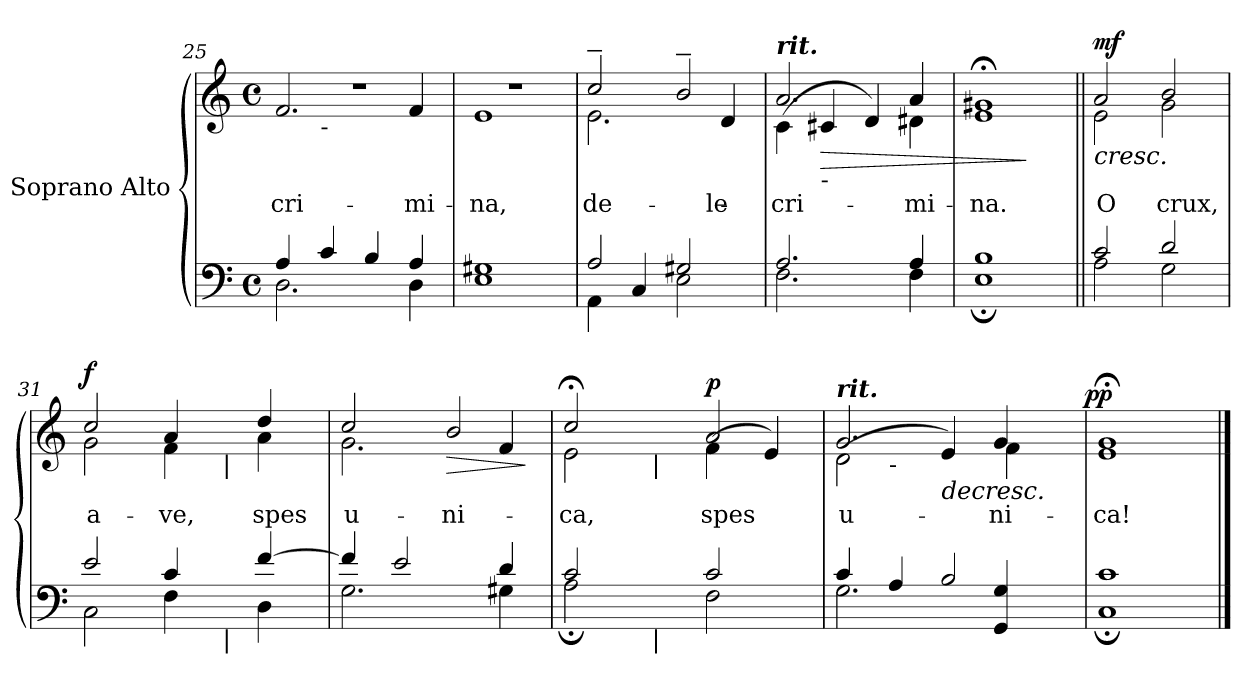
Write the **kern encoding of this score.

**kern	**kern	**text	**dynam
*part1	*part1	*part1	*part1
*staff2	*staff1	*staff1	*staff1/2
*I"Soprano Alto	*	*	*
*clefF4	*clefG2	*	*
*k[]	*k[]	*	*
*C:	*C:	*	*
*M4/4	*M4/4	*	*
*met(c)	*met(c)	*	*
=25	=25	=25	=25
*^	*^	*	*
!	!	!	!	!LO:LY:b:color=#000000	!
*	*	*	*^	*	*
4Ai/	2.Di\	1r	2.fi/	4ryy	cri-	.
!	!	!	!	!LO:TX:b:t=-	!	!
4ci/	.	.	.	2.ryy	.	.
4Bi/	.	.	.	.	.	.
!	!	!	!	!	!LO:LY:b:color=#000000	!
4Ai/	4Di\	.	4fi/	.	-mi-	.
*	*	*	*v	*v	*	*
=26	=26	=26	=26	=26	=26
*	*	*	*^	*	*
!	!	!	!	!	!LO:LY:b:color=#000000	!
*	*	*	*v	*v	*	*
1G#Xi	1Ei	1r	1ei	-na,	.
=27	=27	=27	=27	=27	=27
!	!	!	!	!LO:LY:b:color=#000000	!
2Ai/	4AAi\	2cc~i/	2.ei\	de-	.
.	4Ci/	.	.	.	.
2G#Xi/	2Ei\	2b~i/	.	.	.
!	!	!	!	!LO:LY:b:color=#000000	!
.	.	.	4di/	-le	.
=28	=28	=28	=28	=28	=28
!	!	!LO:TX:a:Bi:t=rit.	!	!	!
!	!	!	!	!LO:LY:b:color=#000000	!
2.Ai/	2.Fi\	2.ai/	(4ci\	cri-	.
!	!	!	!LO:TX:b:t=-	!	!
!	!	!	!	!	!LO:HP:b
.	.	.	4c#Xi/	.	>
.	.	.	4di/)	.	.
!	!	!	!	!LO:LY:b:color=#000000	!
4Ai/	4Fi\	4ai/	4d#Xi\	-mi-	.
=29	=29	=29	=29	=29	=29
!	!	!	!	!LO:LY:b:color=#000000	!
1Bi	1E;i	1g#X;i	1ei	-na.	.
*v	*v	*	*	*	*
*	*v	*v	*	*
.	.	.	]
!!LO:LB:g=z
=30||	=30||	=30||	=30||
*^	*	*	*
!	!	!	!LO:LY:b:color=#000000	!LO:HP:b
*	*	*^	*	*
2ci/	2Ai\	2ai/	2ei\	O	< mf
!	!	!	!	!LO:LY:b:color=#000000	!
2di/	2Gi\	2bi/	2gi\	crux,	.
*	*	*v	*v	*	*
=31	=31	=31	=31	=31
*	*	*^	*	*
!	!	!	!	!LO:LY:b:color=#000000	!
*	*^	*	*^	*	*
2ei/	2Ci\	2ryy	2cci/	2gi\	2ryy	a-	f
!	!	!	!	!	!	!LO:LY:b:color=#000000	!
4ci/	4Fi\	16ryy	4ai/	4fi\	16ryy	-ve,	.
.	.	32ryy	.	.	32ryy	.	.
.	.	64ryy	.	.	64ryy	.	.
.	.	128ryy	.	.	128ryy	.	.
.	.	256ryy	.	.	256ryy	.	.
.	.	1024ryy	.	.	1024ryy	.	.
!	!	!	!	!	!LO:TX:b:t=|	!	!
!	!	!LO:TX:b:t=|	!	!	!	!	!
.	.	4ryy	.	.	4ryy	.	.
!	!	!	!	!	!	!LO:LY:b:color=#000000	!
[4fi/	4Di\	.	4ddi/	4ai\	.	spes	.
.	.	8ryy	.	.	8ryy	.	.
.	.	512.ryy	.	.	512.ryy	.	.
.	.	.	.	.	.	.	[
*	*v	*v	*	*	*	*	*
*	*	*v	*v	*v	*	*
=32	=32	=32	=32	=32
*	*^	*^	*	*
*	*	*	*	*^	*	*
!	!	!	!	!	!	!LO:LY:b:color=#000000	!
*	*v	*v	*	*	*	*	*
*	*	*	*v	*v	*	*
4fi/]	2.Gi\	2cci/	2.gi\	u-	.
2ei/	.	.	.	.	.
!	!	!	!	!LO:LY:b:color=#000000	!LO:HP:b
.	.	2bi/	.	-ni-	>
4di/	4G#Xi\	.	4fi/	.	.
*v	*v	*	*	*	*
*	*v	*v	*	*
.	.	.	]
=33	=33	=33	=33
*^	*	*	*
!	!	!	!LO:LY:b:color=#000000	!
*	*^	*^	*	*
*	*	*	*	*^	*	*
2ci/	2A;i\	8ryy	2cc;i/	2ei\	8ryy	-ca,	.
.	.	16ryy	.	.	16ryy	.	.
.	.	32ryy	.	.	32ryy	.	.
.	.	64ryy	.	.	64ryy	.	.
.	.	256..ryy	.	.	256..ryy	.	.
!	!	!	!	!	!LO:TX:b:t=|	!	!
!	!	!LO:TX:b:t=|	!	!	!	!	!
.	.	2ryy	.	.	2ryy	.	.
!	!	!	!	!	!	!LO:LY:b:color=#000000	!
2ci/	2Fi\	.	2ai/	(4fi\	.	spes	p
.	.	4ryy	.	.	4ryy	.	.
.	.	.	.	4ei/)	.	.	.
.	.	128ryy	.	.	128ryy	.	.
.	.	1024ryy	.	.	1024ryy	.	.
*	*v	*v	*	*	*	*	*
*	*	*v	*v	*v	*	*
=34	=34	=34	=34	=34
*	*^	*^	*	*
*	*	*	*	*^	*	*
!	!	!	!LO:TX:a:Bi:t=rit.	!	!	!	!
!	!	!	!	!	!	!LO:LY:b:color=#000000	!
*	*v	*v	*	*	*^	*	*
4ci/	2.Gi\	2.gi/	(2di\	2ryy	4ryy	u-	.
!	!	!	!	!	!LO:TX:b:t=-	!	!
4Ai/	.	.	.	.	2.ryy	.	.
!	!	!	!	!	!	!	!LO:HP:b
2Bi/	.	.	4ei/)	4ryy	.	.	>
!	!	!	!	!	!	!LO:LY:b:color=#000000	!
.	4GGi/ 4Gi	4gi/	4fi\	8ryy	.	-ni-	.
.	.	.	.	16ryy	.	.	.
.	.	.	.	32ryy	.	.	.
.	.	.	.	64ryy	.	.	.
.	.	.	.	128...ryy	.	.	.
.	.	.	.	1024ryy	.	.	pp
*	*	*v	*v	*v	*v	*	*
=35	=35	=35	=35	=35
*	*	*^	*	*
*	*	*	*^	*	*
*	*	*	*	*^	*	*
!	!	!	!	!	!	!LO:LY:b:color=#000000	!
*	*	*	*v	*v	*v	*	*
1ci	1C;i	1g;i	1ei	-ca!	.
*v	*v	*	*	*	*
*	*v	*v	*	*
.	.	.	]
==	==	==	==
*-	*-	*-	*-
